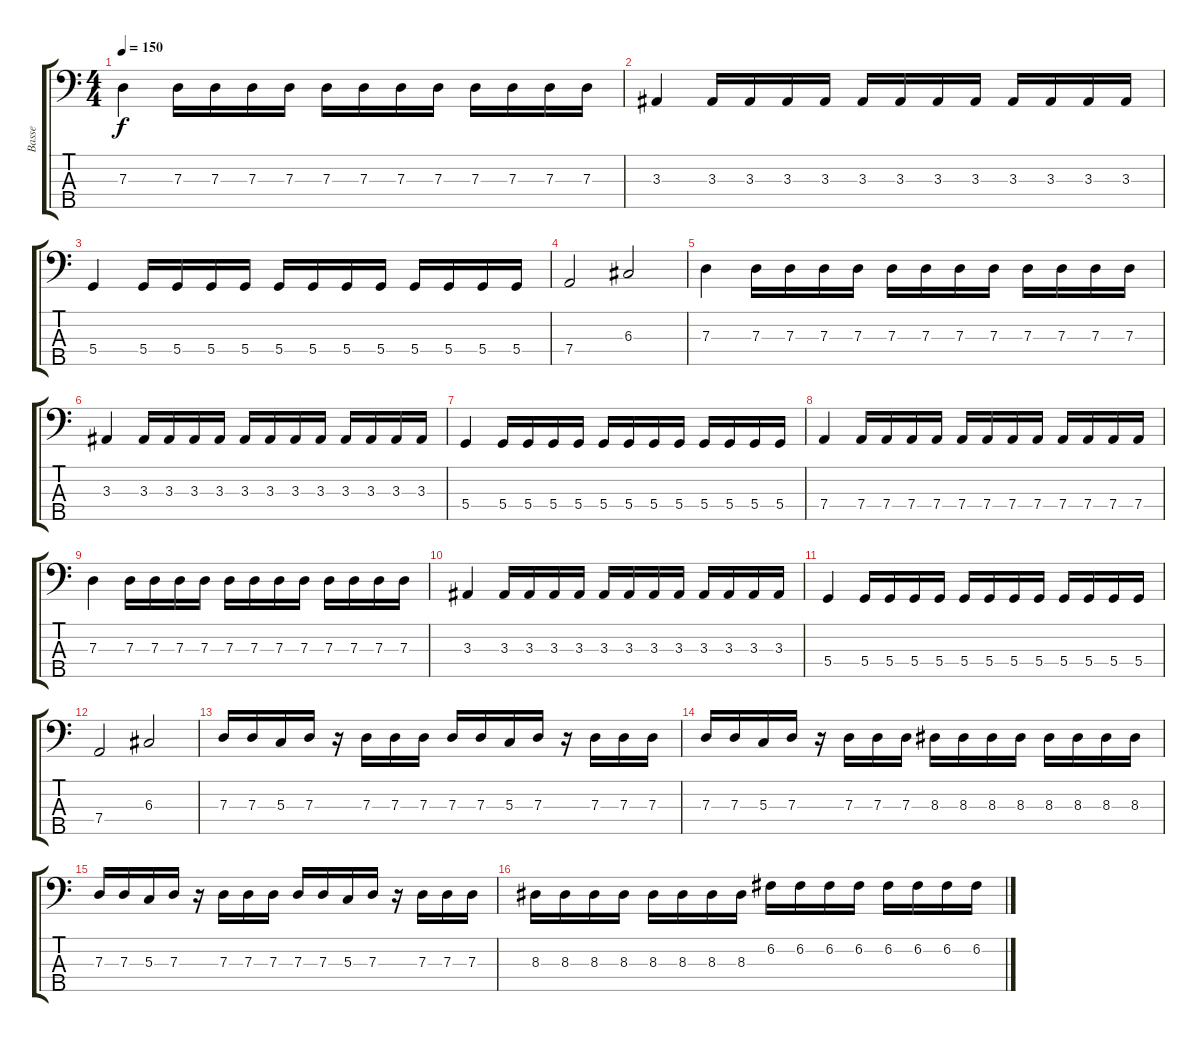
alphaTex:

\track ("Basse" "Basse") {solo instrument electricbasspick}
\staff {score tabs}
\tuning (F2 C2 G1 D1 A0) {hide}
\ts (4 4)
\tempo 150
\clef f4
\ks c
7.3.4{dy f} 7.3.16 7.3.16 7.3.16 7.3.16 7.3.16 7.3.16 7.3.16 7.3.16 7.3.16 7.3.16 7.3.16 7.3.16 |
3.3.4 3.3.16 3.3.16 3.3.16 3.3.16 3.3.16 3.3.16 3.3.16 3.3.16 3.3.16 3.3.16 3.3.16 3.3.16 |
5.4.4 5.4.16 5.4.16 5.4.16 5.4.16 5.4.16 5.4.16 5.4.16 5.4.16 5.4.16 5.4.16 5.4.16 5.4.16 |
7.4.2 6.3.2 |
7.3.4 7.3.16 7.3.16 7.3.16 7.3.16 7.3.16 7.3.16 7.3.16 7.3.16 7.3.16 7.3.16 7.3.16 7.3.16 |
3.3.4 3.3.16 3.3.16 3.3.16 3.3.16 3.3.16 3.3.16 3.3.16 3.3.16 3.3.16 3.3.16 3.3.16 3.3.16 |
5.4.4 5.4.16 5.4.16 5.4.16 5.4.16 5.4.16 5.4.16 5.4.16 5.4.16 5.4.16 5.4.16 5.4.16 5.4.16 |
7.4.4 7.4.16 7.4.16 7.4.16 7.4.16 7.4.16 7.4.16 7.4.16 7.4.16 7.4.16 7.4.16 7.4.16 7.4.16 |
7.3.4 7.3.16 7.3.16 7.3.16 7.3.16 7.3.16 7.3.16 7.3.16 7.3.16 7.3.16 7.3.16 7.3.16 7.3.16 |
3.3.4 3.3.16 3.3.16 3.3.16 3.3.16 3.3.16 3.3.16 3.3.16 3.3.16 3.3.16 3.3.16 3.3.16 3.3.16 |
5.4.4 5.4.16 5.4.16 5.4.16 5.4.16 5.4.16 5.4.16 5.4.16 5.4.16 5.4.16 5.4.16 5.4.16 5.4.16 |
7.4.2 6.3.2 |
7.3.16 7.3.16 5.3.16 7.3.16 r.16 7.3.16 7.3.16 7.3.16 7.3.16 7.3.16 5.3.16 7.3.16 r.16 7.3.16 7.3.16 7.3.16 |
7.3.16 7.3.16 5.3.16 7.3.16 r.16 7.3.16 7.3.16 7.3.16 8.3.16 8.3.16 8.3.16 8.3.16 8.3.16 8.3.16 8.3.16 8.3.16 |
7.3.16 7.3.16 5.3.16 7.3.16 r.16 7.3.16 7.3.16 7.3.16 7.3.16 7.3.16 5.3.16 7.3.16 r.16 7.3.16 7.3.16 7.3.16 |
8.3.16 8.3.16 8.3.16 8.3.16 8.3.16 8.3.16 8.3.16 8.3.16 6.2.16 6.2.16 6.2.16 6.2.16 6.2.16 6.2.16 6.2.16 6.2.16
